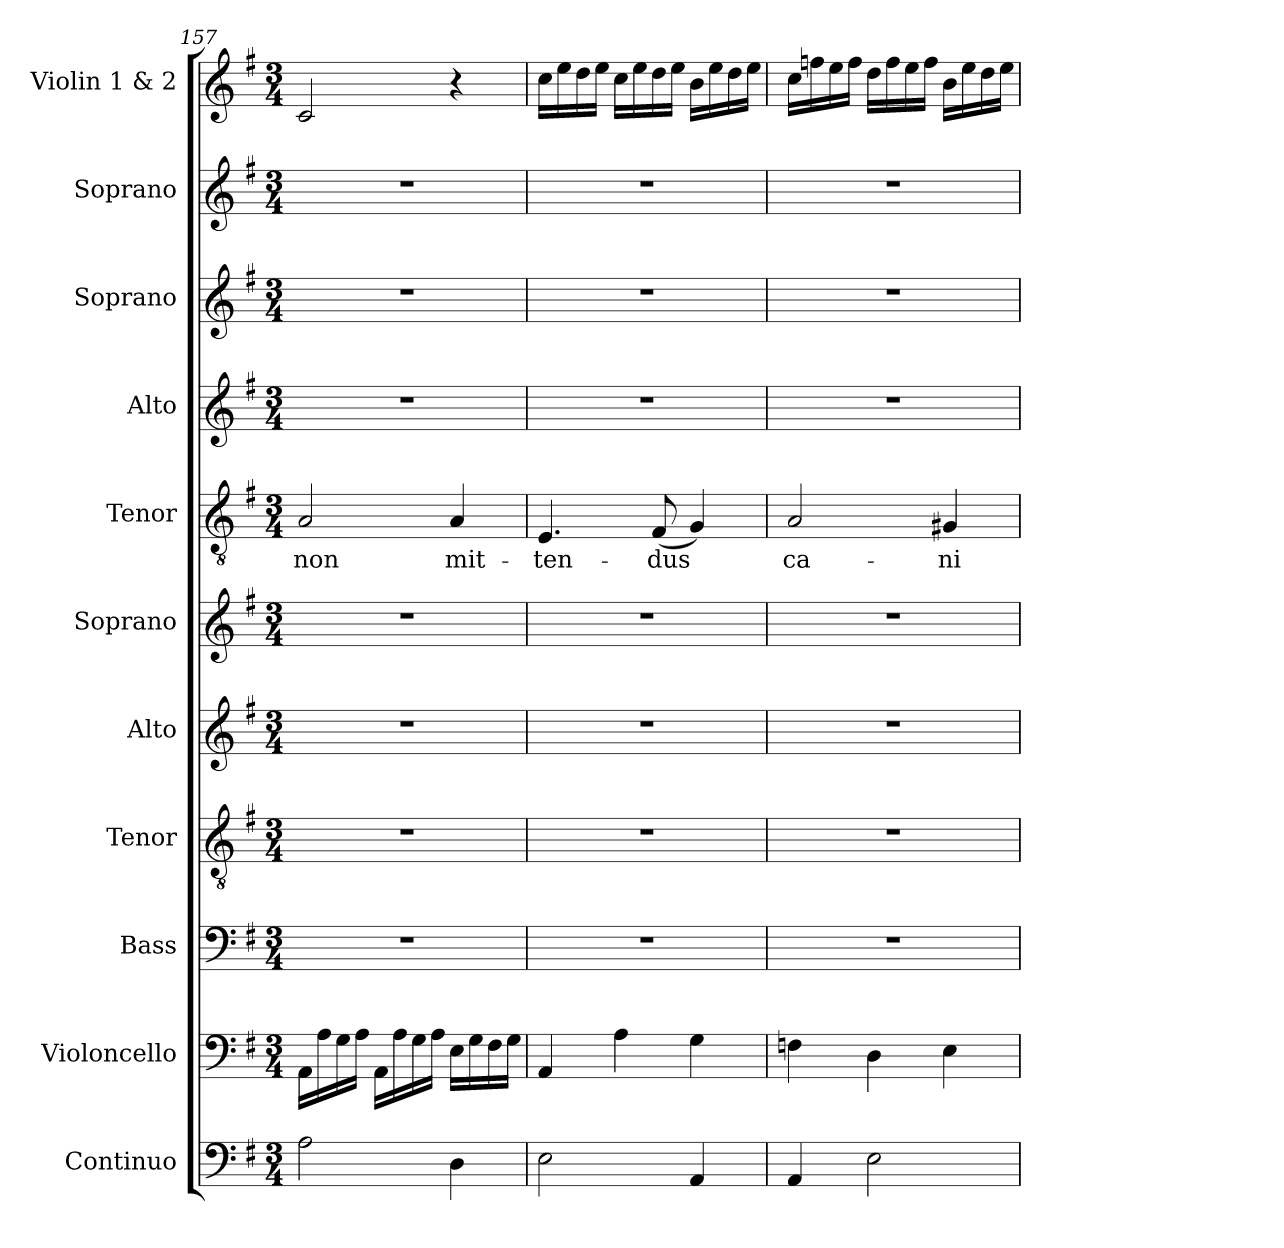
**kern	**kern	**kern	**kern	**kern	**kern	**kern	**text	**kern	**kern	**kern	**kern
*part11	*part10	*part9	*part8	*part7	*part6	*part5	*part5	*part4	*part3	*part2	*part1
*staff11	*staff10	*staff9	*staff8	*staff7	*staff6	*staff5	*staff5	*staff4	*staff3	*staff2	*staff1
*I"Continuo	*I"Violoncello	*I"Bass	*I"Tenor	*I"Alto	*I"Soprano	*I"Tenor	*	*I"Alto	*I"Soprano	*I"Soprano	*I"Violin 1 & 2
*I'Cont.	*I'Vc.	*I'B.	*I'T.	*I'A.	*I'S.	*I'T.	*	*I'A.	*I'S.	*I'S.	*I'Vln. 1/2
!!LO:LB:g=z
*clefF4	*clefF4	*clefF4	*clefGv2	*clefG2	*clefG2	*clefGv2	*	*clefG2	*clefG2	*clefG2	*clefG2
*	*	*	*ITrd7c12	*	*	*ITrd7c12	*	*	*	*	*
*k[f#]	*k[f#]	*k[f#]	*k[f#]	*k[f#]	*k[f#]	*k[f#]	*	*k[f#]	*k[f#]	*k[f#]	*k[f#]
*G:	*G:	*G:	*G:	*G:	*G:	*G:	*	*G:	*G:	*G:	*G:
*M3/4	*M3/4	*M3/4	*M3/4	*M3/4	*M3/4	*M3/4	*	*M3/4	*M3/4	*M3/4	*M3/4
=157	=157	=157	=157	=157	=157	=157	=157	=157	=157	=157	=157
!	!	!LO:N:vis=1	!LO:N:vis=1	!LO:N:vis=1	!LO:N:vis=1	!	!	!	!	!	!
!	!	!	!	!	!	!	!LO:LY:b:color=#000000	!LO:N:vis=1	!LO:N:vis=1	!LO:N:vis=1	!
2Ai\	16AAi\LL	2.r	2.r	2.r	2.r	2AAi/	non	2.r	2.r	2.r	2ci/
.	16Ai\	.	.	.	.	.	.	.	.	.	.
.	16Gi\	.	.	.	.	.	.	.	.	.	.
.	16Ai\JJ	.	.	.	.	.	.	.	.	.	.
.	16AAi\LL	.	.	.	.	.	.	.	.	.	.
.	16Ai\	.	.	.	.	.	.	.	.	.	.
.	16Gi\	.	.	.	.	.	.	.	.	.	.
.	16Ai\JJ	.	.	.	.	.	.	.	.	.	.
!	!	!	!	!	!	!	!LO:LY:b:color=#000000	!	!	!	!
4Di\	16Ei\LL	.	.	.	.	4AAi/	mit-	.	.	.	4r
.	16Gi\	.	.	.	.	.	.	.	.	.	.
.	16F#i\	.	.	.	.	.	.	.	.	.	.
.	16Gi\JJ	.	.	.	.	.	.	.	.	.	.
=158	=158	=158	=158	=158	=158	=158	=158	=158	=158	=158	=158
!	!	!LO:N:vis=1	!LO:N:vis=1	!LO:N:vis=1	!LO:N:vis=1	!	!	!	!	!	!
!	!	!	!	!	!	!	!LO:LY:b:color=#000000	!LO:N:vis=1	!LO:N:vis=1	!LO:N:vis=1	!
2Ei\	4AAi/	2.r	2.r	2.r	2.r	4.EEi/	-ten-	2.r	2.r	2.r	16cci\LL
.	.	.	.	.	.	.	.	.	.	.	16eei\
.	.	.	.	.	.	.	.	.	.	.	16ddi\
.	.	.	.	.	.	.	.	.	.	.	16eei\JJ
.	4Ai\	.	.	.	.	.	.	.	.	.	16cci\LL
.	.	.	.	.	.	.	.	.	.	.	16eei\
!	!	!	!	!	!	!	!LO:LY:b:color=#000000	!	!	!	!
.	.	.	.	.	.	(8FF#i/	-dus	.	.	.	16ddi\
.	.	.	.	.	.	.	.	.	.	.	16eei\JJ
4AAi/	4Gi\	.	.	.	.	4GGi/)	.	.	.	.	16bi\LL
.	.	.	.	.	.	.	.	.	.	.	16eei\
.	.	.	.	.	.	.	.	.	.	.	16ddi\
.	.	.	.	.	.	.	.	.	.	.	16eei\JJ
=159	=159	=159	=159	=159	=159	=159	=159	=159	=159	=159	=159
!	!	!LO:N:vis=1	!LO:N:vis=1	!LO:N:vis=1	!LO:N:vis=1	!	!	!	!	!	!
!	!	!	!	!	!	!	!LO:LY:b:color=#000000	!LO:N:vis=1	!LO:N:vis=1	!LO:N:vis=1	!
4AAi/	4Fni\	2.r	2.r	2.r	2.r	2AAi/	ca-	2.r	2.r	2.r	16cci\LL
.	.	.	.	.	.	.	.	.	.	.	16ffni\
.	.	.	.	.	.	.	.	.	.	.	16eei\
.	.	.	.	.	.	.	.	.	.	.	16ffi\JJ
2Ei\	4Di\	.	.	.	.	.	.	.	.	.	16ddi\LL
.	.	.	.	.	.	.	.	.	.	.	16ffi\
.	.	.	.	.	.	.	.	.	.	.	16eei\
.	.	.	.	.	.	.	.	.	.	.	16ffi\JJ
!	!	!	!	!	!	!	!LO:LY:b:color=#000000	!	!	!	!
.	4Ei\	.	.	.	.	4GG#Xi/	-ni-	.	.	.	16bi\LL
.	.	.	.	.	.	.	.	.	.	.	16eei\
.	.	.	.	.	.	.	.	.	.	.	16ddi\
.	.	.	.	.	.	.	.	.	.	.	16eei\JJ
=	=	=	=	=	=	=	=	=	=	=	=
*-	*-	*-	*-	*-	*-	*-	*-	*-	*-	*-	*-
